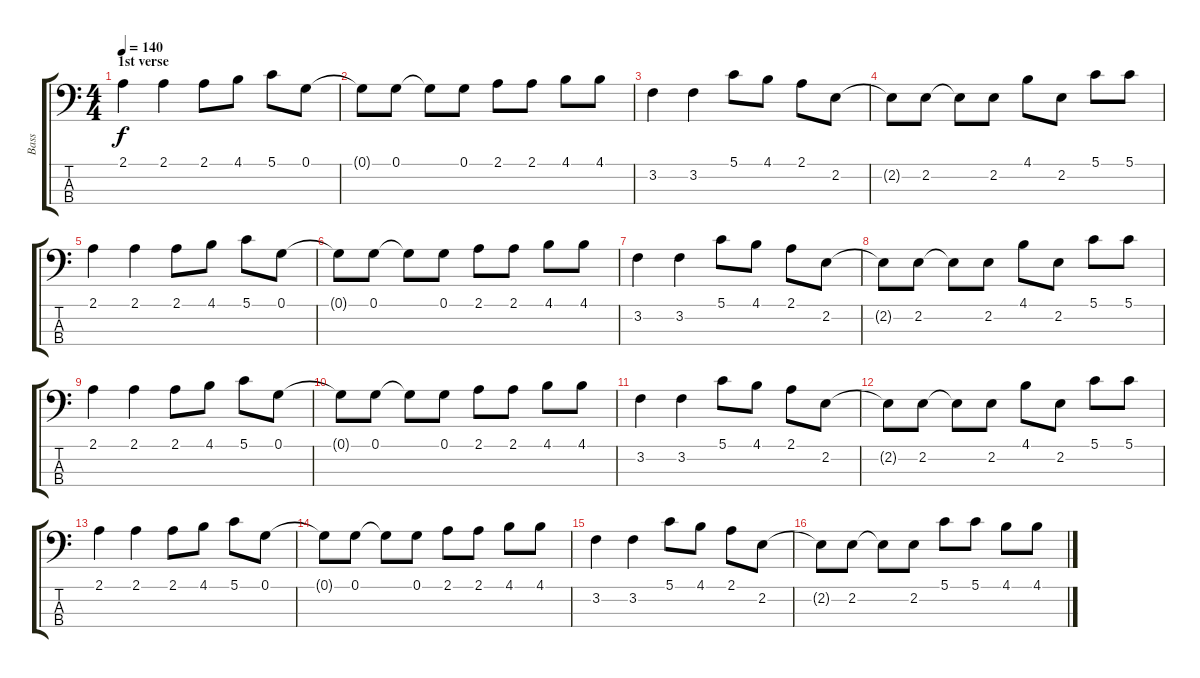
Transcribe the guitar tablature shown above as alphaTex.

\track ("Bass" "Bass") {instrument electricbassfinger}
\staff {score tabs}
\tuning (G2 D2 A1 E1) {hide}
\ts (4 4)
\section ("" "1st verse")
\tempo 140
\clef f4
\ks c
2.1.4{dy f} 2.1.4 2.1.8 4.1.8 5.1.8 0.1.8 |
0.1{t}.8 0.1.8 0.1{t}.8 0.1.8 2.1.8 2.1.8 4.1.8 4.1.8 |
3.2.4 3.2.4 5.1.8 4.1.8 2.1.8 2.2.8 |
2.2{t}.8 2.2.8 2.2{t}.8 2.2.8 4.1.8 2.2.8 5.1.8 5.1.8 |
2.1.4 2.1.4 2.1.8 4.1.8 5.1.8 0.1.8 |
0.1{t}.8 0.1.8 0.1{t}.8 0.1.8 2.1.8 2.1.8 4.1.8 4.1.8 |
3.2.4 3.2.4 5.1.8 4.1.8 2.1.8 2.2.8 |
2.2{t}.8 2.2.8 2.2{t}.8 2.2.8 4.1.8 2.2.8 5.1.8 5.1.8 |
2.1.4 2.1.4 2.1.8 4.1.8 5.1.8 0.1.8 |
0.1{t}.8 0.1.8 0.1{t}.8 0.1.8 2.1.8 2.1.8 4.1.8 4.1.8 |
3.2.4 3.2.4 5.1.8 4.1.8 2.1.8 2.2.8 |
2.2{t}.8 2.2.8 2.2{t}.8 2.2.8 4.1.8 2.2.8 5.1.8 5.1.8 |
2.1.4 2.1.4 2.1.8 4.1.8 5.1.8 0.1.8 |
0.1{t}.8 0.1.8 0.1{t}.8 0.1.8 2.1.8 2.1.8 4.1.8 4.1.8 |
3.2.4 3.2.4 5.1.8 4.1.8 2.1.8 2.2.8 |
2.2{t}.8 2.2.8 2.2{t}.8 2.2.8 5.1.8 5.1.8 4.1.8 4.1.8
